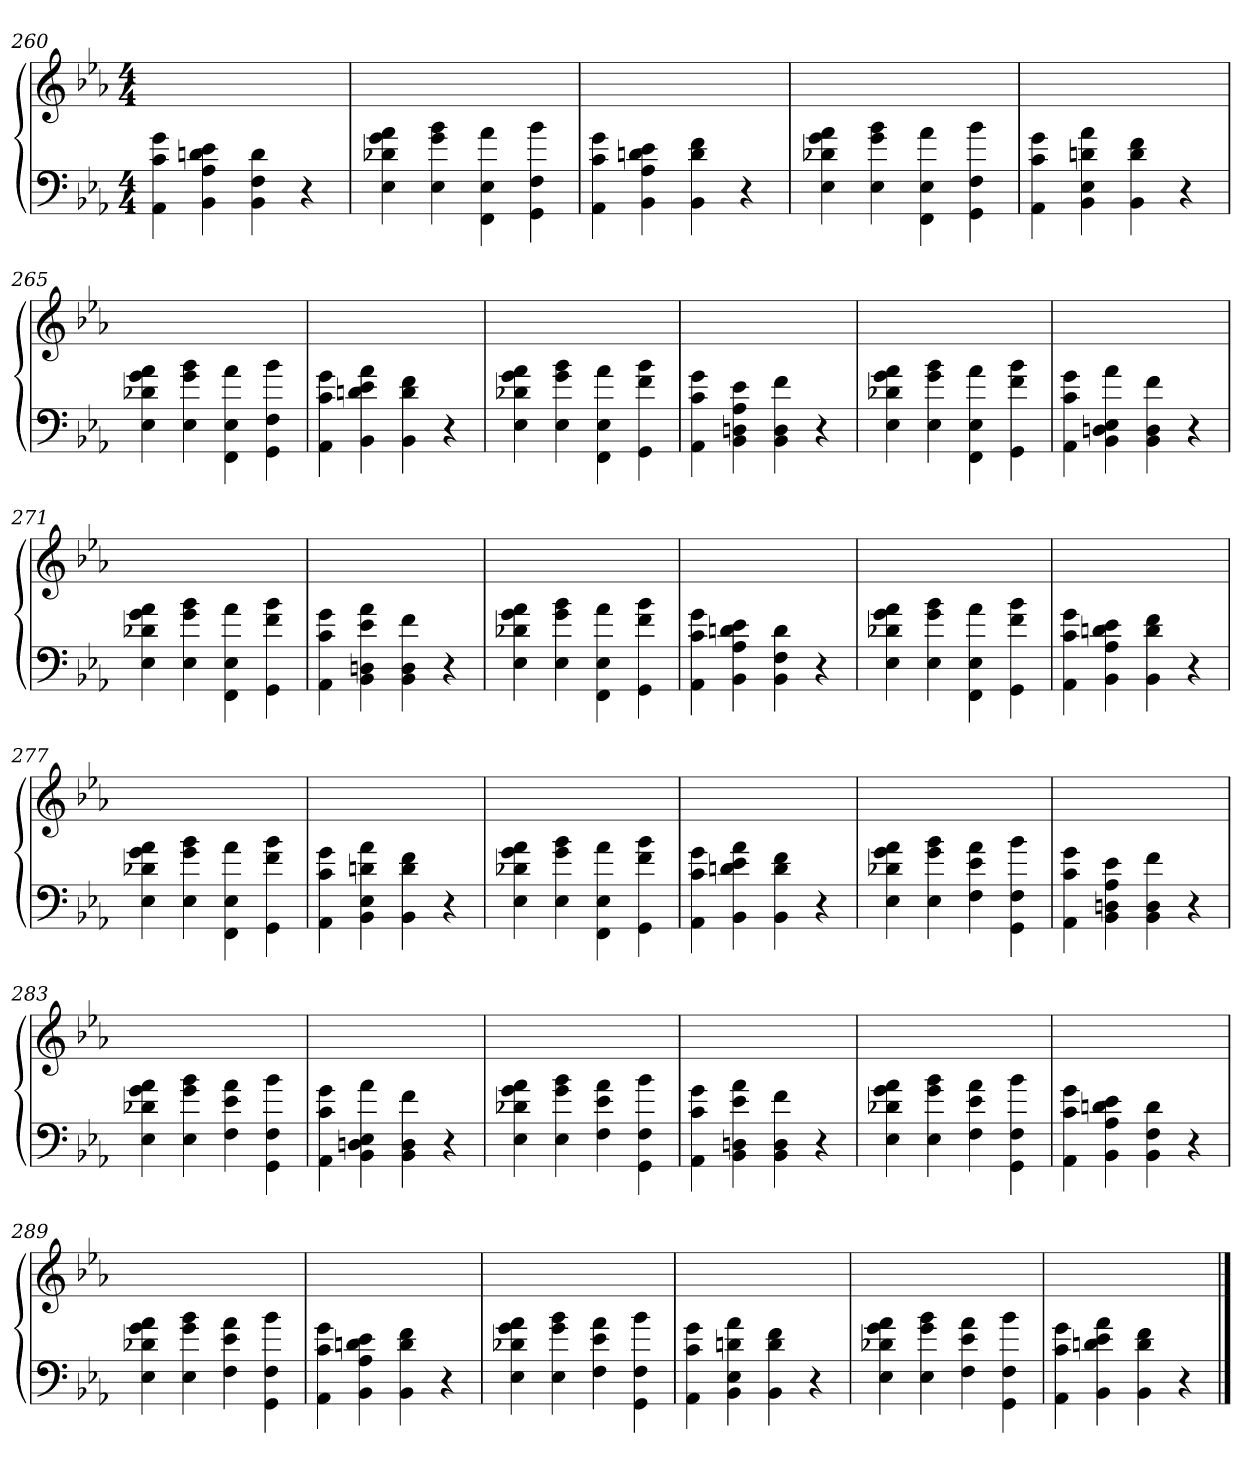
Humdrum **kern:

**kern	**kern
*part2	*part1
*staff2	*staff1
*clefF4	*clefG2
*k[b-e-a-]	*k[b-e-a-]
*E-:	*E-:
*M4/4	*M4/4
=260	=260
4AA- 4c 4g	1ryy
4BB- 4A- 4dn 4e-	.
4BB- 4F 4d	.
4r	.
=261	=261
4E- 4d-X 4g 4a-	1ryy
4E- 4g 4b-	.
4FF 4E- 4a-	.
4GG 4F 4b-	.
=262	=262
4AA- 4c 4g	1ryy
4BB- 4A- 4dn 4e-	.
4BB- 4d 4f	.
4r	.
=263	=263
4E- 4d-X 4g 4a-	1ryy
4E- 4g 4b-	.
4FF 4E- 4a-	.
4GG 4F 4b-	.
=264	=264
4AA- 4c 4g	1ryy
4BB- 4E- 4dn 4a-	.
4BB- 4d 4f	.
4r	.
=265	=265
4E- 4d-X 4g 4a-	1ryy
4E- 4g 4b-	.
4FF 4E- 4a-	.
4GG 4F 4b-	.
=266	=266
4AA- 4c 4g	1ryy
4BB- 4dn 4e- 4a-	.
4BB- 4d 4f	.
4r	.
=267	=267
4E- 4d-X 4g 4a-	1ryy
4E- 4g 4b-	.
4FF 4E- 4a-	.
4GG 4f 4b-	.
=268	=268
4AA- 4c 4g	1ryy
4BB- 4Dn 4A- 4e-	.
4BB- 4D 4f	.
4r	.
=269	=269
4E- 4d-X 4g 4a-	1ryy
4E- 4g 4b-	.
4FF 4E- 4a-	.
4GG 4f 4b-	.
=270	=270
4AA- 4c 4g	1ryy
4BB- 4Dn 4E- 4a-	.
4BB- 4D 4f	.
4r	.
=271	=271
4E- 4d-X 4g 4a-	1ryy
4E- 4g 4b-	.
4FF 4E- 4a-	.
4GG 4f 4b-	.
=272	=272
4AA- 4c 4g	1ryy
4BB- 4Dn 4e- 4a-	.
4BB- 4D 4f	.
4r	.
=273	=273
4E- 4d-X 4g 4a-	1ryy
4E- 4g 4b-	.
4FF 4E- 4a-	.
4GG 4f 4b-	.
=274	=274
4AA- 4c 4g	1ryy
4BB- 4A- 4dn 4e-	.
4BB- 4F 4d	.
4r	.
=275	=275
4E- 4d-X 4g 4a-	1ryy
4E- 4g 4b-	.
4FF 4E- 4a-	.
4GG 4f 4b-	.
=276	=276
4AA- 4c 4g	1ryy
4BB- 4A- 4dn 4e-	.
4BB- 4d 4f	.
4r	.
=277	=277
4E- 4d-X 4g 4a-	1ryy
4E- 4g 4b-	.
4FF 4E- 4a-	.
4GG 4f 4b-	.
=278	=278
4AA- 4c 4g	1ryy
4BB- 4E- 4dn 4a-	.
4BB- 4d 4f	.
4r	.
=279	=279
4E- 4d-X 4g 4a-	1ryy
4E- 4g 4b-	.
4FF 4E- 4a-	.
4GG 4f 4b-	.
=280	=280
4AA- 4c 4g	1ryy
4BB- 4dn 4e- 4a-	.
4BB- 4d 4f	.
4r	.
=281	=281
4E- 4d-X 4g 4a-	1ryy
4E- 4g 4b-	.
4F 4e- 4a-	.
4GG 4F 4b-	.
=282	=282
4AA- 4c 4g	1ryy
4BB- 4Dn 4A- 4e-	.
4BB- 4D 4f	.
4r	.
=283	=283
4E- 4d-X 4g 4a-	1ryy
4E- 4g 4b-	.
4F 4e- 4a-	.
4GG 4F 4b-	.
=284	=284
4AA- 4c 4g	1ryy
4BB- 4Dn 4E- 4a-	.
4BB- 4D 4f	.
4r	.
=285	=285
4E- 4d-X 4g 4a-	1ryy
4E- 4g 4b-	.
4F 4e- 4a-	.
4GG 4F 4b-	.
=286	=286
4AA- 4c 4g	1ryy
4BB- 4Dn 4e- 4a-	.
4BB- 4D 4f	.
4r	.
=287	=287
4E- 4d-X 4g 4a-	1ryy
4E- 4g 4b-	.
4F 4e- 4a-	.
4GG 4F 4b-	.
=288	=288
4AA- 4c 4g	1ryy
4BB- 4A- 4dn 4e-	.
4BB- 4F 4d	.
4r	.
=289	=289
4E- 4d-X 4g 4a-	1ryy
4E- 4g 4b-	.
4F 4e- 4a-	.
4GG 4F 4b-	.
=290	=290
4AA- 4c 4g	1ryy
4BB- 4A- 4dn 4e-	.
4BB- 4d 4f	.
4r	.
=291	=291
4E- 4d-X 4g 4a-	1ryy
4E- 4g 4b-	.
4F 4e- 4a-	.
4GG 4F 4b-	.
=292	=292
4AA- 4c 4g	1ryy
4BB- 4E- 4dn 4a-	.
4BB- 4d 4f	.
4r	.
=293	=293
4E- 4d-X 4g 4a-	1ryy
4E- 4g 4b-	.
4F 4e- 4a-	.
4GG 4F 4b-	.
=294	=294
4AA- 4c 4g	1ryy
4BB- 4dn 4e- 4a-	.
4BB- 4d 4f	.
4r	.
==	==
*-	*-
